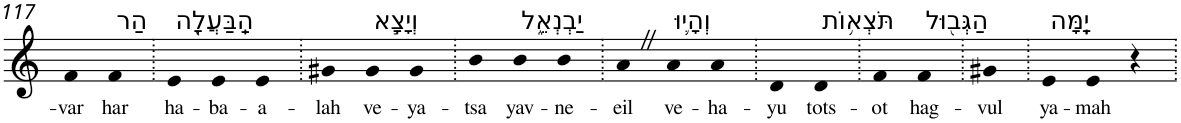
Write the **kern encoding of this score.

**kern	**text
*part1	*part1
*staff1	*staff1
*I"Piano	*
*I'Pno	*
!!LO:PB:g=z
*clefG2	*
*k[]	*
=117	=117
!	!LO:LY:b
4f	-var
!LO:TX:a:t=הַר	!
!	!LO:LY:b
4f	har
=118.	=118.
!LO:TX:a:t=הַֽבַּעֲלָ֖ה	!
!	!LO:LY:b
4e	ha-
!	!LO:LY:b
4e	-ba-
!	!LO:LY:b
4e	-a-
=119.	=119.
!	!LO:LY:b
4g#X	-lah
!LO:TX:a:t=וְיָצָ֣א	!
!	!LO:LY:b
4g#	ve-
!	!LO:LY:b
4g#	-ya-
=120.	=120.
!	!LO:LY:b
4b	-tsa
!LO:TX:a:t=יַבְנְאֵ֑ל	!
!	!LO:LY:b
4b	yav-
!	!LO:LY:b
4b	-ne-
=121.	=121.
!	!LO:LY:b
4aZ	-eil
!LO:TX:a:t=וְהָי֛וּ	!
!	!LO:LY:b
4a	ve-
!	!LO:LY:b
4a	-ha-
=122.	=122.
!	!LO:LY:b
4d	-yu
!LO:TX:a:t=תֹּצְא֥וֹת	!
!	!LO:LY:b
4d	tots-
=123.	=123.
!	!LO:LY:b
4f	-ot
!LO:TX:a:t=הַגְּב֖וּל	!
!	!LO:LY:b
4f	hag-
=124.	=124.
!	!LO:LY:b
4g#X	-vul
=125.	=125.
!LO:TX:a:t=יָֽמָּה	!
!	!LO:LY:b
4e	ya-
!	!LO:LY:b
4e	-mah
4r	.
=.	=.
*-	*-
